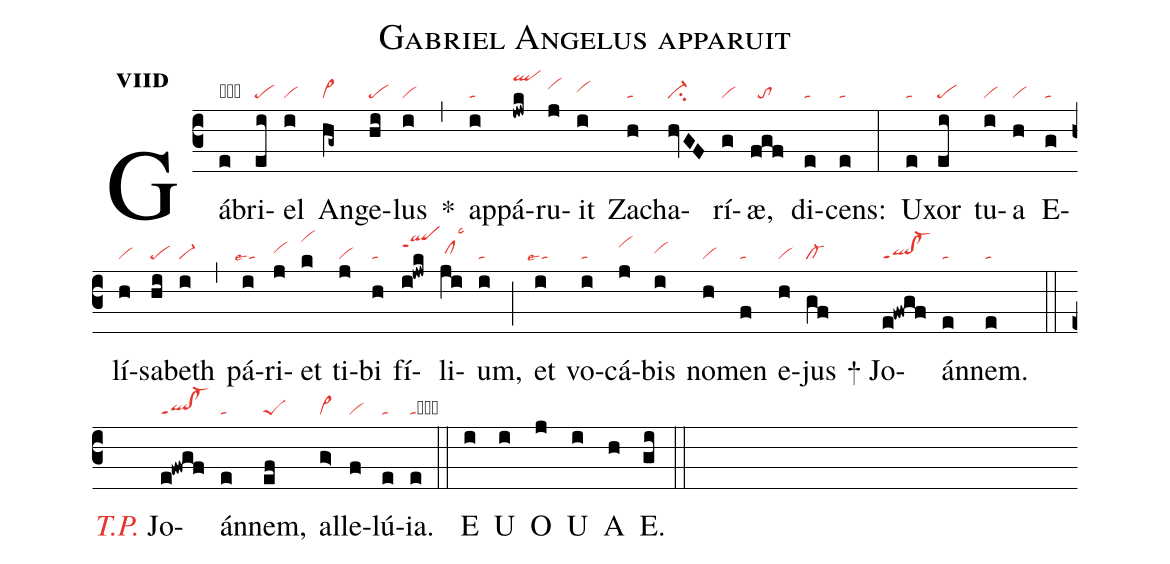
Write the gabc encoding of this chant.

name:Gabriel Angelus apparuit;
office-part:an;
mode:7d;
nabc-lines:1;
%%
initial-style: 1;
name: Gabriel Angelus apparuit;
mode:7;
office-part: Antiphona;
annotation: Ant.;
annotation:vii d;
nabc-lines:1;
%%
(c3) Gá(e|obta)bri(ei|pe)el(i|vi) An(hg~|vi>)ge(hi|pe)lus(i|vi) <sp>*</sp>(,) ap(i|ta)pá(jwk|qlhl)ru(j|vihi)it(i|vihh) Za(h|ta)cha(hvGF|ci-)rí(g|vi)æ,(fgf|//to) di(e|ta)cens:(e|ta) (:) U(e|ta)xor(ei|pe) tu(i|vi)a(h|vi) E(g|ta)lí(h|vi)sa(hi|pe)beth(i|vi-) (,) pá(i|``talse4)ri(j|vihh)et(k|vihl) ti(j|vi)bi(h|ta) fí(i!jwk|qlhjppt1)li(ji|/clhhlsc3)um,(i|ta) (;) et(i|``talse4) vo(i|ta)cá(j|vihj)bis(i|vihh) no(h|vi)men(f|ta) e(h|vi)jus(gf|cl-) <sp>+</sp> Jo(e!fwgf|ql!cl-ppt1)án(e|ta)nem.(e|ta) (::) <c><i>T.P.</i></c> Jo(e!fwgf|ql!cl-ppt1)án(e|ta)nem,(ef|peS) al(g>|vi>)le(f|vi)lú(e|ta){ia}.(e|tacb) (::)
<eu>E(i) U(i) O(j) U(i) A(h) E.(gi) </eu>(::)
